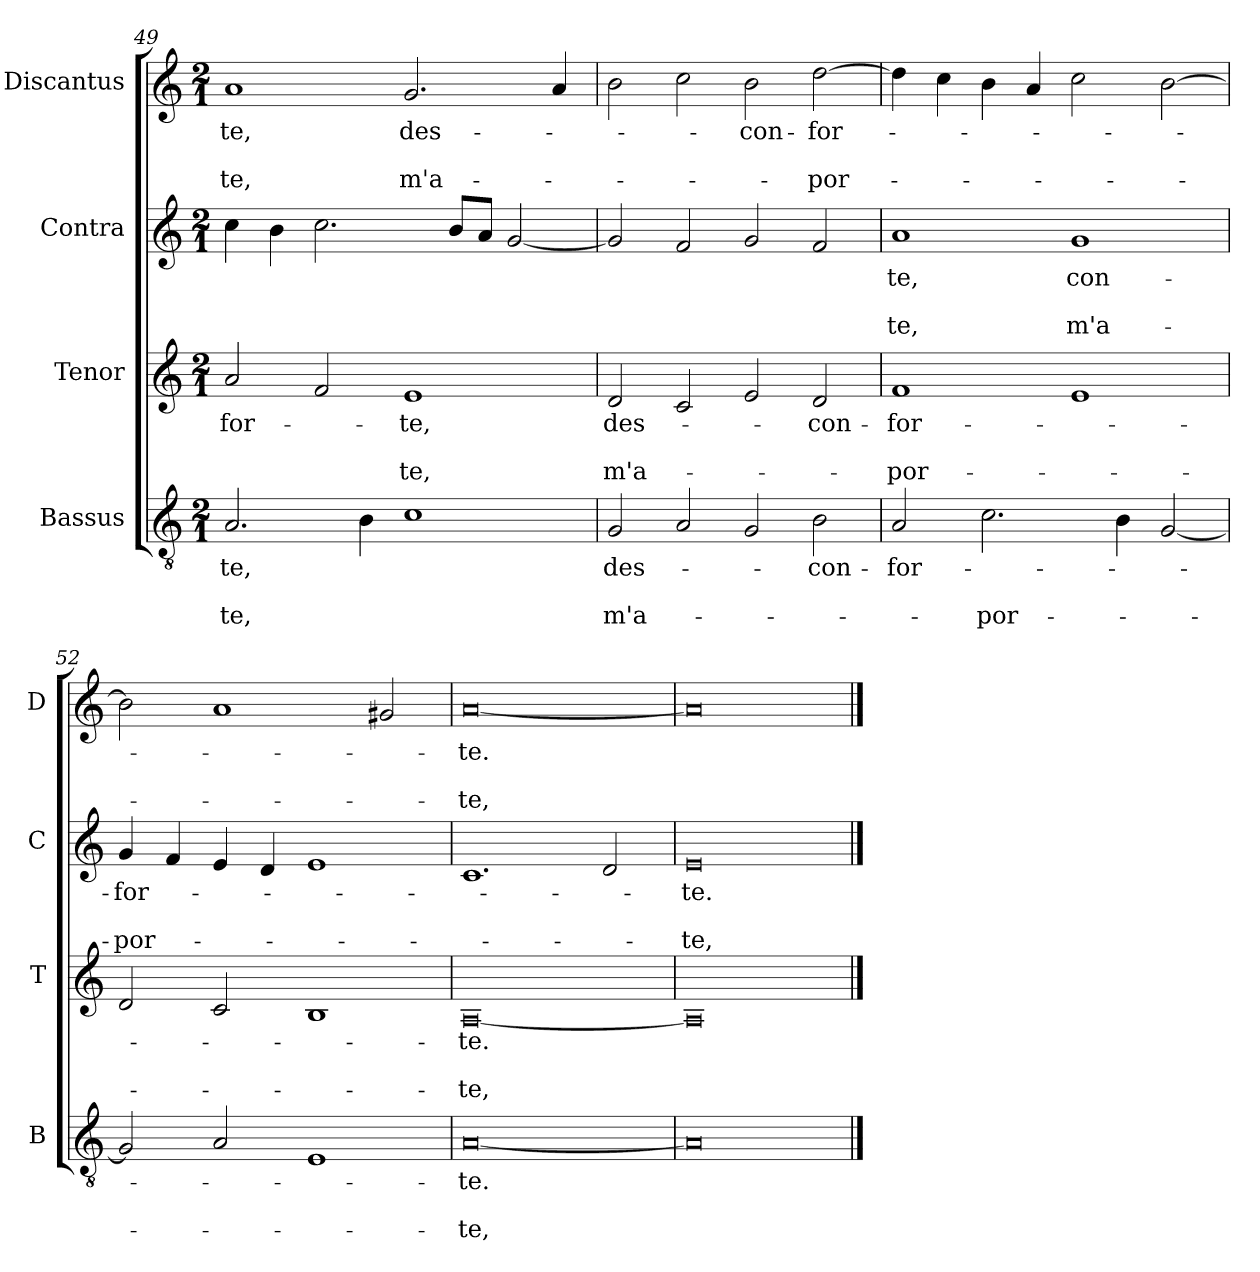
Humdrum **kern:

**kern	**text	**text	**text	**kern	**text	**text	**text	**kern	**text	**text	**text	**kern	**text	**text	**text
*part4	*part4	*part4	*part4	*part3	*part3	*part3	*part3	*part2	*part2	*part2	*part2	*part1	*part1	*part1	*part1
*staff4	*staff4	*staff4	*staff4	*staff3	*staff3	*staff3	*staff3	*staff2	*staff2	*staff2	*staff2	*staff1	*staff1	*staff1	*staff1
*I"Bassus	*	*	*	*I"Tenor	*	*	*	*I"Contra	*	*	*	*I"Discantus	*	*	*
*I'B	*	*	*	*I'T	*	*	*	*I'C	*	*	*	*I'D	*	*	*
*clefGv2	*	*	*	*clefG2	*	*	*	*clefG2	*	*	*	*clefG2	*	*	*
*k[]	*	*	*	*k[]	*	*	*	*k[]	*	*	*	*k[]	*	*	*
*M2/1	*	*	*	*M2/1	*	*	*	*M2/1	*	*	*	*M2/1	*	*	*
=49	=49	=49	=49	=49	=49	=49	=49	=49	=49	=49	=49	=49	=49	=49	=49
2.A	-te,	.	-te,	2a	-for-	.	.	4cc	.	.	.	1a	-te,	.	-te,
.	.	.	.	.	.	.	.	4b	.	.	.	.	.	.	.
.	.	.	.	2f	.	.	.	2.cc	.	.	.	.	.	.	.
4B	.	.	.	.	.	.	.	.	.	.	.	.	.	.	.
1c	.	.	.	1e	-te,	.	-te,	.	.	.	.	2.g	des-	.	m'a-
.	.	.	.	.	.	.	.	8b/L	.	.	.	.	.	.	.
.	.	.	.	.	.	.	.	8a/J	.	.	.	.	.	.	.
.	.	.	.	.	.	.	.	[2g	.	.	.	.	.	.	.
.	.	.	.	.	.	.	.	.	.	.	.	4a	.	.	.
=50	=50	=50	=50	=50	=50	=50	=50	=50	=50	=50	=50	=50	=50	=50	=50
2G	des-	.	m'a-	2d	des-	.	m'a-	2g]	.	.	.	2b	.	.	.
2A	.	.	.	2c	.	.	.	2f	.	.	.	2cc	.	.	.
2G	.	.	.	2e	.	.	.	2g	.	.	.	2b	-con-	.	.
2B	-con-	.	.	2d	-con-	.	.	2f	.	.	.	[2dd	-for-	.	-por-
=51	=51	=51	=51	=51	=51	=51	=51	=51	=51	=51	=51	=51	=51	=51	=51
2A	-for-	.	.	1f	-for-	.	-por-	1a	-te,	.	-te,	4dd]	.	.	.
.	.	.	.	.	.	.	.	.	.	.	.	4cc	.	.	.
2.c	.	.	-por-	.	.	.	.	.	.	.	.	4b	.	.	.
.	.	.	.	.	.	.	.	.	.	.	.	4a	.	.	.
.	.	.	.	1e	.	.	.	1g	con-	.	m'a-	2cc	.	.	.
4B	.	.	.	.	.	.	.	.	.	.	.	.	.	.	.
[2G	.	.	.	.	.	.	.	.	.	.	.	[2b	.	.	.
=52	=52	=52	=52	=52	=52	=52	=52	=52	=52	=52	=52	=52	=52	=52	=52
2G]	.	.	.	2d	.	.	.	4g	-for-	.	-por-	2b]	.	.	.
.	.	.	.	.	.	.	.	4f	.	.	.	.	.	.	.
2A	.	.	.	2c	.	.	.	4e	.	.	.	1a	.	.	.
.	.	.	.	.	.	.	.	4d	.	.	.	.	.	.	.
1E	.	.	.	1B	.	.	.	1e	.	.	.	.	.	.	.
.	.	.	.	.	.	.	.	.	.	.	.	2g#X	.	.	.
=53	=53	=53	=53	=53	=53	=53	=53	=53	=53	=53	=53	=53	=53	=53	=53
[0A	-te.	.	-te,	[0A	-te.	.	-te,	1.c	.	.	.	[0a	-te.	.	-te,
.	.	.	.	.	.	.	.	2d	.	.	.	.	.	.	.
=54	=54	=54	=54	=54	=54	=54	=54	=54	=54	=54	=54	=54	=54	=54	=54
0A]	.	.	.	0A]	.	.	.	0e	-te.	.	-te,	0a]	.	.	.
==	==	==	==	==	==	==	==	==	==	==	==	==	==	==	==
*-	*-	*-	*-	*-	*-	*-	*-	*-	*-	*-	*-	*-	*-	*-	*-
